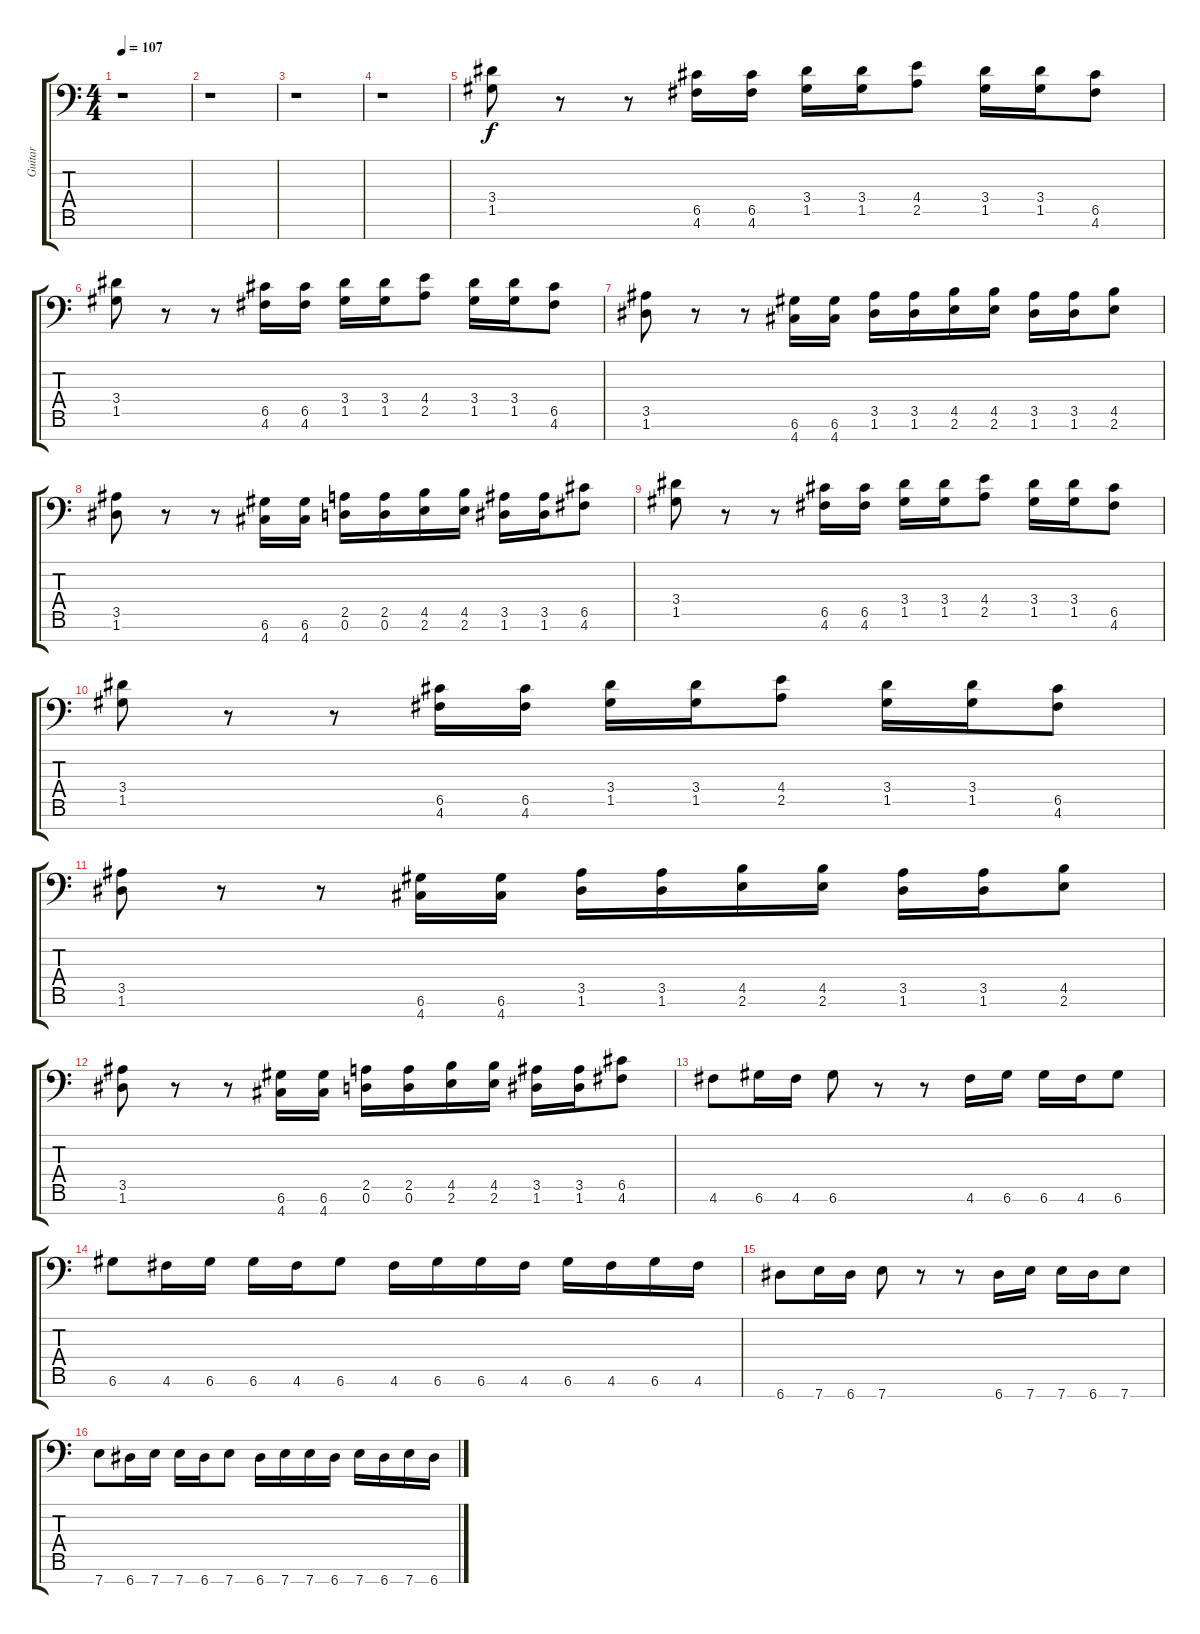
\track ("Guitar" "Guitar") {instrument distortionguitar}
\staff {score tabs}
\tuning (D4 A3 F3 C3 G2 D2 A1) {hide}
\ts (4 4)
\tempo 107
\clef f4
\ks c
r.1{dy f instrument distortionguitar} |
r.1 |
r.1 |
r.1 |
(3.4 1.5).8 r.8 r.8 (6.5 4.6).16 (6.5 4.6).16 (3.4 1.5).16 (3.4 1.5).16 (4.4 2.5).8 (3.4 1.5).16 (3.4 1.5).16 (6.5 4.6).8 |
(3.4 1.5).8 r.8 r.8 (6.5 4.6).16 (6.5 4.6).16 (3.4 1.5).16 (3.4 1.5).16 (4.4 2.5).8 (3.4 1.5).16 (3.4 1.5).16 (6.5 4.6).8 |
(3.5 1.6).8 r.8 r.8 (6.6 4.7).16 (6.6 4.7).16 (3.5 1.6).16 (3.5 1.6).16 (4.5 2.6).16 (4.5 2.6).16 (3.5 1.6).16 (3.5 1.6).16 (4.5 2.6).8 |
(3.5 1.6).8 r.8 r.8 (6.6 4.7).16 (6.6 4.7).16 (2.5 0.6).16 (2.5 0.6).16 (4.5 2.6).16 (4.5 2.6).16 (3.5 1.6).16 (3.5 1.6).16 (6.5 4.6).8 |
(3.4 1.5).8 r.8 r.8 (6.5 4.6).16 (6.5 4.6).16 (3.4 1.5).16 (3.4 1.5).16 (4.4 2.5).8 (3.4 1.5).16 (3.4 1.5).16 (6.5 4.6).8 |
(3.4 1.5).8 r.8 r.8 (6.5 4.6).16 (6.5 4.6).16 (3.4 1.5).16 (3.4 1.5).16 (4.4 2.5).8 (3.4 1.5).16 (3.4 1.5).16 (6.5 4.6).8 |
(3.5 1.6).8 r.8 r.8 (6.6 4.7).16 (6.6 4.7).16 (3.5 1.6).16 (3.5 1.6).16 (4.5 2.6).16 (4.5 2.6).16 (3.5 1.6).16 (3.5 1.6).16 (4.5 2.6).8 |
(3.5 1.6).8 r.8 r.8 (6.6 4.7).16 (6.6 4.7).16 (2.5 0.6).16 (2.5 0.6).16 (4.5 2.6).16 (4.5 2.6).16 (3.5 1.6).16 (3.5 1.6).16 (6.5 4.6).8 |
4.6.8 6.6.16 4.6.16 6.6.8 r.8 r.8 4.6.16 6.6.16 6.6.16 4.6.16 6.6.8 |
6.6.8 4.6.16 6.6.16 6.6.16 4.6.16 6.6.8 4.6.16 6.6.16 6.6.16 4.6.16 6.6.16 4.6.16 6.6.16 4.6.16 |
6.7.8 7.7.16 6.7.16 7.7.8 r.8 r.8 6.7.16 7.7.16 7.7.16 6.7.16 7.7.8 |
7.7.8 6.7.16 7.7.16 7.7.16 6.7.16 7.7.8 6.7.16 7.7.16 7.7.16 6.7.16 7.7.16 6.7.16 7.7.16 6.7.16
